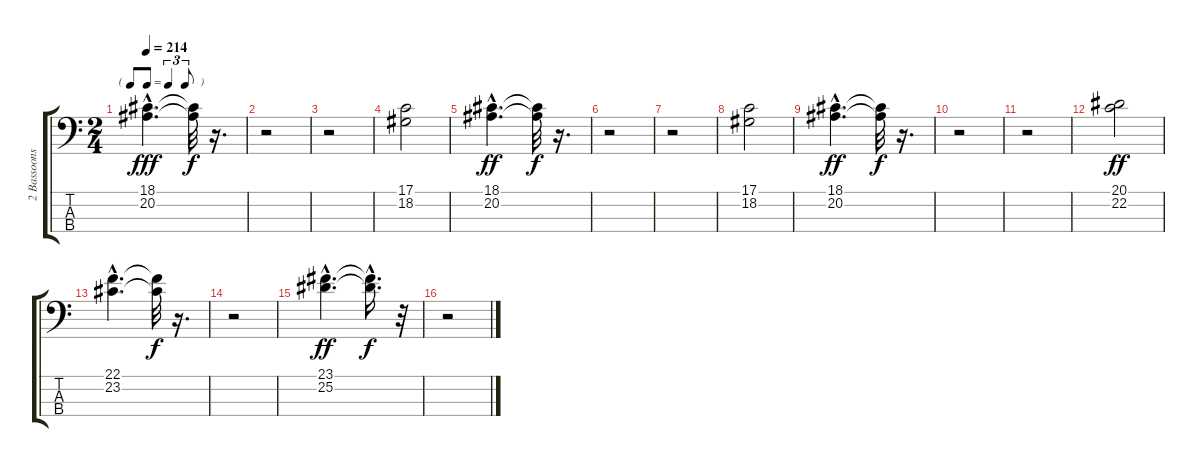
\track ("2 Bassoons" "2 Bassoons") {instrument bassoon}
\staff {score tabs}
\tuning (G2 D2 A1 E1) {hide}
\ts (2 4)
\tf triplet8th
\tempo 214
\clef f4
\ks c
(18.1{hac} 20.2{hac}).4{d dy fff} (18.1{t} 20.2{t}).32{dy f} r.16{d} |
r.2 |
r.2 |
(17.1 18.2).2 |
(18.1{hac} 20.2{hac}).4{d dy ff} (18.1{t} 20.2{t}).32{dy f} r.16{d} |
r.2 |
r.2 |
(17.1 18.2).2 |
(18.1{hac} 20.2{hac}).4{d dy ff} (18.1{t} 20.2{t}).32{dy f} r.16{d} |
r.2 |
r.2 |
(20.1 22.2).2{dy ff} |
(22.1{hac} 23.2{hac}).4{d} (22.1{t} 23.2{t}).32{dy f} r.16{d} |
r.2 |
(23.1{hac} 25.2{hac}).4{d dy ff} (23.1{hac t} 25.2{hac t}).16{d dy f} r.32 |
r.2
